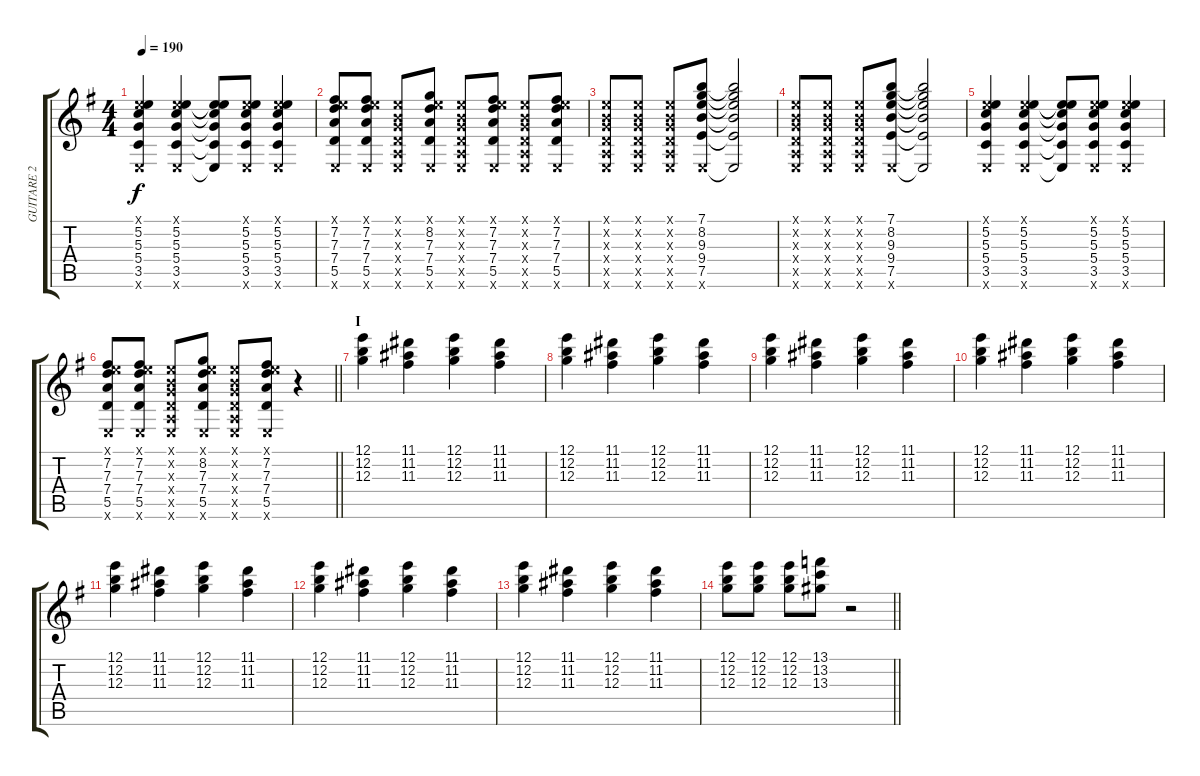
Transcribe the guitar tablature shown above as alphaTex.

\track ("GUITARE 2" "GUITARE 2") {instrument distortionguitar}
\staff {score tabs}
\tuning (E4 B3 G3 D3 A2 E2) {hide}
\ts (4 4)
\tempo 190
\clef g2
\ks g
(0.1{x} 5.2 5.3 5.4 3.5 0.6{x}).4{dy f volume 8 balance 8} (0.1{x} 5.2 5.3 5.4 3.5 0.6{x}).4 (0.1{t} 5.2{t} 5.3{t} 5.4{t} 3.5{t} 0.6{t}).8 (0.1{x} 5.2 5.3 5.4 3.5 0.6{x}).8 (0.1{x} 5.2 5.3 5.4 3.5 0.6{x}).4 |
(0.1{x} 7.2 7.3 7.4 5.5 0.6{x}).8 (0.1{x} 7.2 7.3 7.4 5.5 0.6{x}).8 (0.1{x} 0.2{x} 0.3{x} 0.4{x} 0.5{x} 0.6{x}).8 (0.1{x} 8.2 7.3 7.4 5.5 0.6{x}).8 (0.1{x} 0.2{x} 0.3{x} 0.4{x} 0.5{x} 0.6{x}).8 (0.1{x} 7.2 7.3 7.4 5.5 0.6{x}).8 (0.1{x} 0.2{x} 0.3{x} 0.4{x} 0.5{x} 0.6{x}).8 (0.1{x} 7.2 7.3 7.4 5.5 0.6{x}).8 |
(0.1{x} 0.2{x} 0.3{x} 0.4{x} 0.5{x} 0.6{x}).8 (0.1{x} 0.2{x} 0.3{x} 0.4{x} 0.5{x} 0.6{x}).8 (0.1{x} 0.2{x} 0.3{x} 0.4{x} 0.5{x} 0.6{x}).8 (7.1 8.2 9.3 9.4 7.5 0.6{x}).8 (7.1{t} 8.2{t} 9.3{t} 9.4{t} 7.5{t} 0.6{t}).2 |
(0.1{x} 0.2{x} 0.3{x} 0.4{x} 0.5{x} 0.6{x}).8 (0.1{x} 0.2{x} 0.3{x} 0.4{x} 0.5{x} 0.6{x}).8 (0.1{x} 0.2{x} 0.3{x} 0.4{x} 0.5{x} 0.6{x}).8 (7.1 8.2 9.3 9.4 7.5 0.6{x}).8 (7.1{t} 8.2{t} 9.3{t} 9.4{t} 7.5{t} 0.6{t}).2 |
(0.1{x} 5.2 5.3 5.4 3.5 0.6{x}).4 (0.1{x} 5.2 5.3 5.4 3.5 0.6{x}).4 (0.1{t} 5.2{t} 5.3{t} 5.4{t} 3.5{t} 0.6{t}).8 (0.1{x} 5.2 5.3 5.4 3.5 0.6{x}).8 (0.1{x} 5.2 5.3 5.4 3.5 0.6{x}).4 |
\barLineRight lightlight
(0.1{x} 7.2 7.3 7.4 5.5 0.6{x}).8 (0.1{x} 7.2 7.3 7.4 5.5 0.6{x}).8 (0.1{x} 0.2{x} 0.3{x} 0.4{x} 0.5{x} 0.6{x}).8 (0.1{x} 8.2 7.3 7.4 5.5 0.6{x}).8 (0.1{x} 0.2{x} 0.3{x} 0.4{x} 0.5{x} 0.6{x}).8 (0.1{x} 7.2 7.3 7.4 5.5 0.6{x}).8 r.4 |
\section ("" "I ")
(12.1 12.2 12.3).4{volume 10 balance 8} (11.1 11.2 11.3).4 (12.1 12.2 12.3).4 (11.1 11.2 11.3).4 |
(12.1 12.2 12.3).4 (11.1 11.2 11.3).4 (12.1 12.2 12.3).4 (11.1 11.2 11.3).4 |
(12.1 12.2 12.3).4{volume 10 balance 3} (11.1 11.2 11.3).4 (12.1 12.2 12.3).4 (11.1 11.2 11.3).4 |
(12.1 12.2 12.3).4 (11.1 11.2 11.3).4 (12.1 12.2 12.3).4 (11.1 11.2 11.3).4 |
(12.1 12.2 12.3).4 (11.1 11.2 11.3).4 (12.1 12.2 12.3).4 (11.1 11.2 11.3).4 |
(12.1 12.2 12.3).4 (11.1 11.2 11.3).4 (12.1 12.2 12.3).4 (11.1 11.2 11.3).4 |
(12.1 12.2 12.3).4 (11.1 11.2 11.3).4 (12.1 12.2 12.3).4 (11.1 11.2 11.3).4 |
\barLineRight lightlight
(12.1 12.2 12.3).8 (12.1 12.2 12.3).8 (12.1 12.2 12.3).8 (13.1 13.2 13.3).8 r.2
